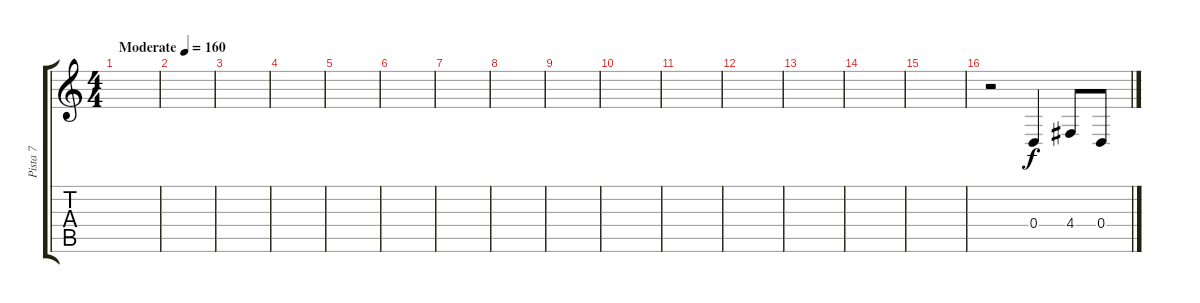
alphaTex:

\track ("Pista 7" "Pista 7") {instrument electricgrandpiano}
\staff {score tabs}
\tuning (E4 B3 G3 D3 A2 E2) {hide}
\ts (4 4)
\tempo (160 "Moderate")
\clef g2
\ks c
|
|
|
|
|
|
|
|
|
|
|
|
|
|
|
r.2 0.4.4 4.4.8 0.4.8
